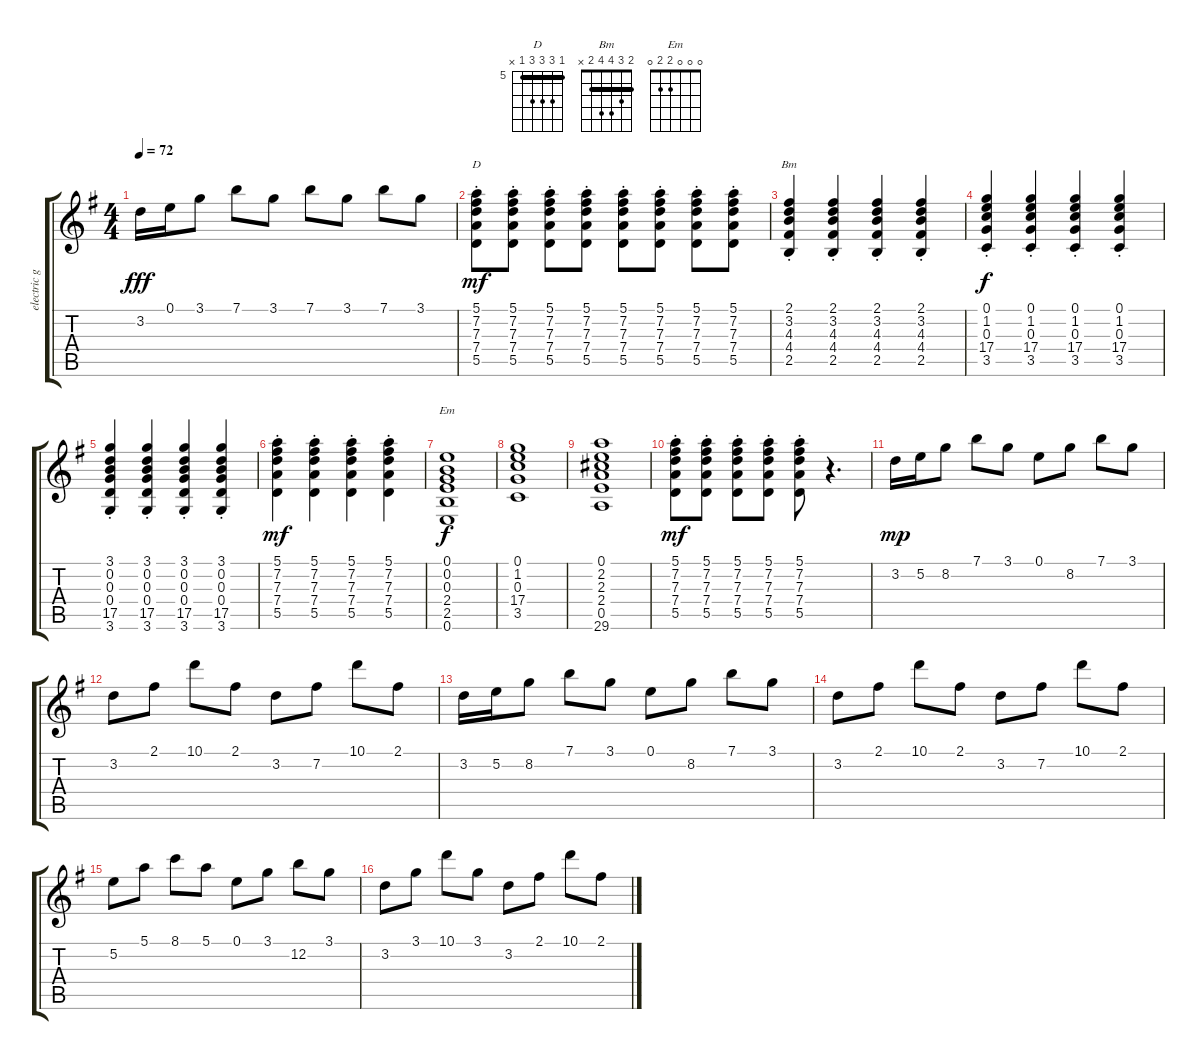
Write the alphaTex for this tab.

\track ("electric guitar (Kenef)" "electric g") {instrument overdrivenguitar}
\staff {score tabs}
\tuning (E4 B3 G3 D3 A2 E2) {hide}
\chord ("D" 5 7 7 7 5 x) {firstfret 5 barre 5}
\chord ("Bm" 2 3 4 4 2 x) {barre 2}
\chord ("Em" 0 0 0 2 2 0)
\ts (4 4)
\tempo 72
\clef g2
\ks g
3.2.16{dy fff} 0.1.16 3.1.8 7.1.8 3.1.8 7.1.8 3.1.8 7.1.8 3.1.8 |
(5.1{st} 7.2{st} 7.3{st} 7.4{st} 5.5{st}).8{ch "D" dy mf} (5.1{st} 7.2{st} 7.3{st} 7.4{st} 5.5{st}).8 (5.1{st} 7.2{st} 7.3{st} 7.4{st} 5.5{st}).8 (5.1{st} 7.2{st} 7.3{st} 7.4{st} 5.5{st}).8 (5.1{st} 7.2{st} 7.3{st} 7.4{st} 5.5{st}).8 (5.1{st} 7.2{st} 7.3{st} 7.4{st} 5.5{st}).8 (5.1{st} 7.2{st} 7.3{st} 7.4{st} 5.5{st}).8 (5.1{st} 7.2{st} 7.3{st} 7.4{st} 5.5{st}).8 |
(2.1{st} 3.2{st} 4.3{st} 4.4{st} 2.5{st}).4{ch "Bm"} (2.1{st} 3.2{st} 4.3{st} 4.4{st} 2.5{st}).4 (2.1{st} 3.2{st} 4.3{st} 4.4{st} 2.5{st}).4 (2.1{st} 3.2{st} 4.3{st} 4.4{st} 2.5{st}).4 |
(0.1{st} 1.2{st} 0.3{st} 17.4{st} 3.5{st}).4{dy f} (0.1{st} 1.2{st} 0.3{st} 17.4{st} 3.5{st}).4 (0.1{st} 1.2{st} 0.3{st} 17.4{st} 3.5{st}).4 (0.1{st} 1.2{st} 0.3{st} 17.4{st} 3.5{st}).4 |
(3.1{st} 0.2{st} 0.3{st} 0.4{st} 17.5{st} 3.6{st}).4 (3.1{st} 0.2{st} 0.3{st} 0.4{st} 17.5{st} 3.6{st}).4 (3.1{st} 0.2{st} 0.3{st} 0.4{st} 17.5{st} 3.6{st}).4 (3.1{st} 0.2{st} 0.3{st} 0.4{st} 17.5{st} 3.6{st}).4 |
(5.1{st} 7.2{st} 7.3{st} 7.4{st} 5.5{st}).4{dy mf} (5.1{st} 7.2{st} 7.3{st} 7.4{st} 5.5{st}).4 (5.1{st} 7.2{st} 7.3{st} 7.4{st} 5.5{st}).4 (5.1{st} 7.2{st} 7.3{st} 7.4{st} 5.5{st}).4 |
(0.1 0.2 0.3 2.4 2.5 0.6).1{ch "Em" dy f} |
(0.1 1.2 0.3 17.4 3.5).1 |
(0.1 2.2 2.3 2.4 0.5 29.6).1 |
(5.1{st} 7.2{st} 7.3{st} 7.4{st} 5.5{st}).8{dy mf} (5.1{st} 7.2{st} 7.3{st} 7.4{st} 5.5{st}).8 (5.1{st} 7.2{st} 7.3{st} 7.4{st} 5.5{st}).8 (5.1{st} 7.2{st} 7.3{st} 7.4{st} 5.5{st}).8 (5.1{st} 7.2{st} 7.3{st} 7.4{st} 5.5{st}).8 r.4{d} |
3.2.16{dy mp} 5.2.16 8.2.8 7.1.8 3.1.8 0.1.8 8.2.8 7.1.8 3.1.8 |
3.2.8 2.1.8 10.1.8 2.1.8 3.2.8 7.2.8 10.1.8 2.1.8 |
3.2.16 5.2.16 8.2.8 7.1.8 3.1.8 0.1.8 8.2.8 7.1.8 3.1.8 |
3.2.8 2.1.8 10.1.8 2.1.8 3.2.8 7.2.8 10.1.8 2.1.8 |
5.2.8 5.1.8 8.1.8 5.1.8 0.1.8 3.1.8 12.2.8 3.1.8 |
3.2.8 3.1.8 10.1.8 3.1.8 3.2.8 2.1.8 10.1.8 2.1.8
